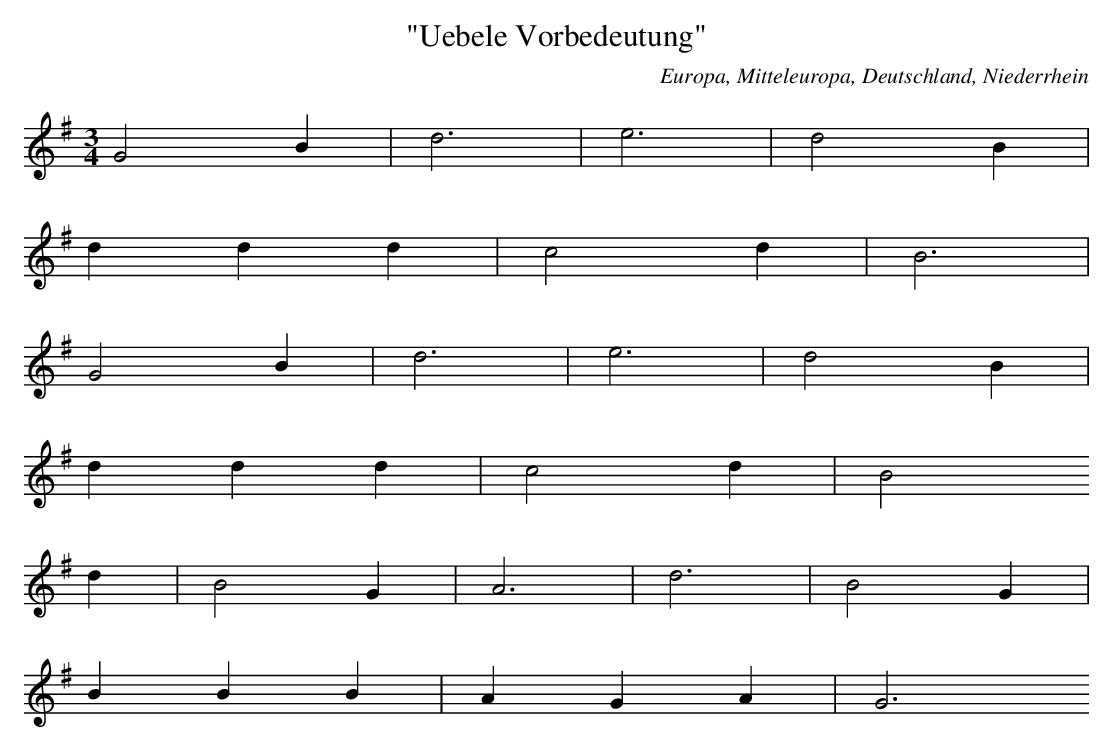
X:1
T: "Uebele Vorbedeutung"
O: Europa, Mitteleuropa, Deutschland, Niederrhein
M: 3/4
L: 1/4
K: G
G2B | d3 | e3 | d2B |
ddd | c2d | B3 |
G2B | d3 | e3 | d2B |
ddd | c2d | B2
d | B2G | A3 | d3 | B2G |
BBB | AGA | G3
